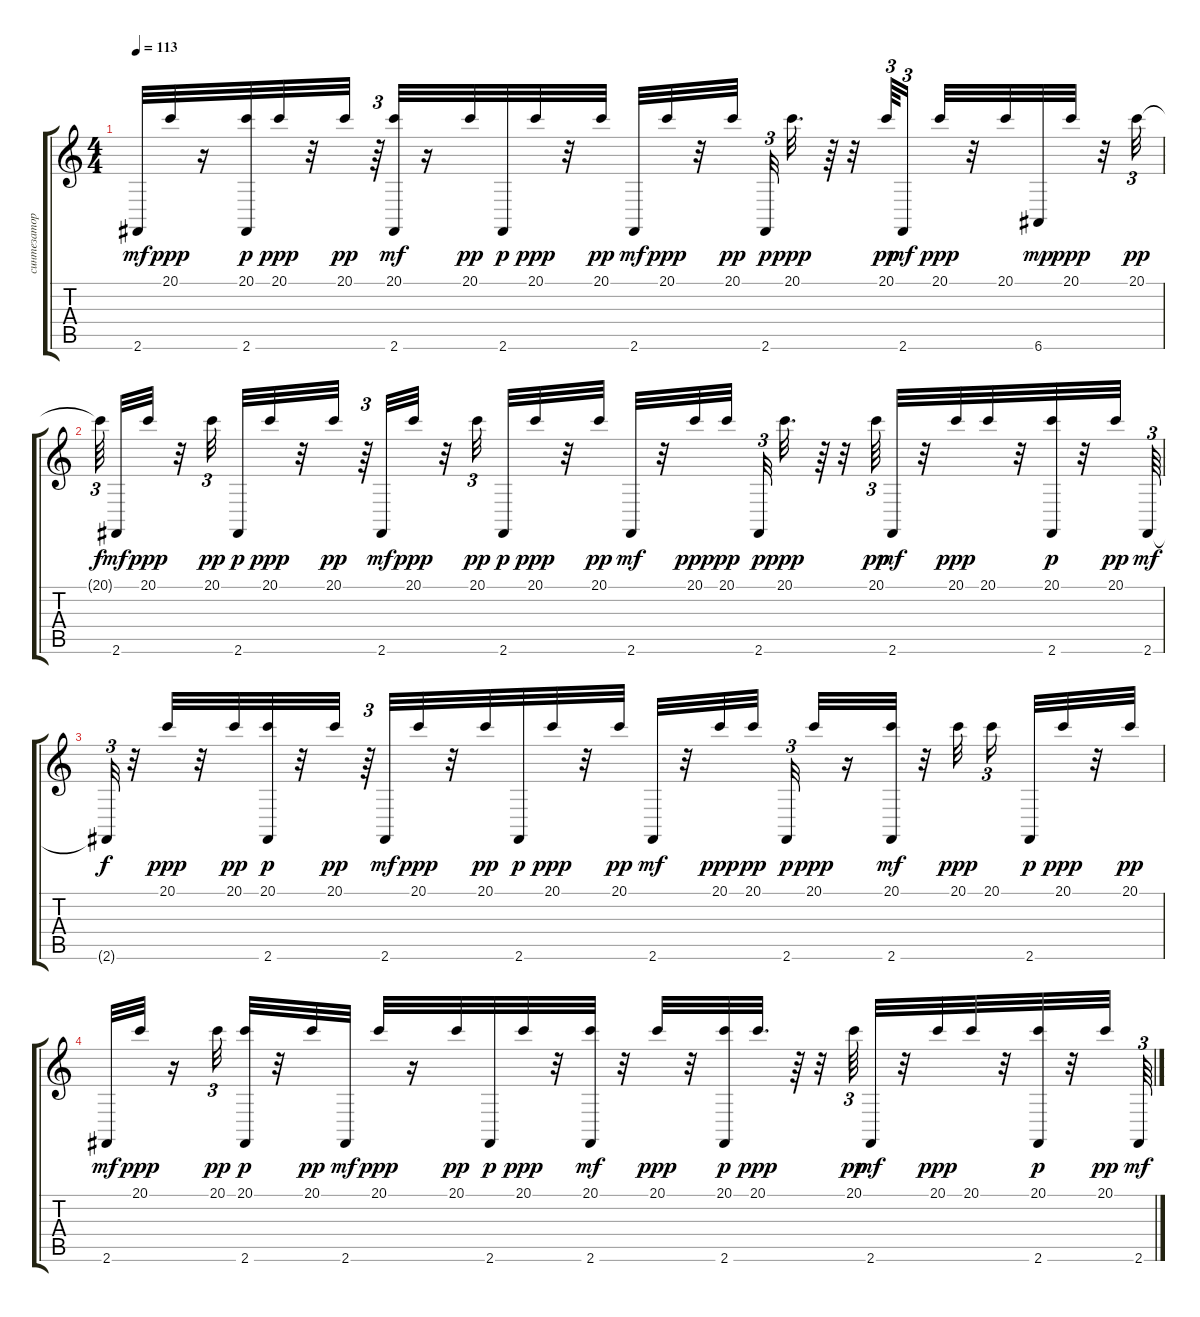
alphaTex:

\track ("синтезатор" "синтезатор") {instrument acousticgrandpiano}
\staff {score tabs}
\tuning (E4 B3 G3 D3 A2 E2) {hide}
\ts (4 4)
\tempo 113
\clef g2
\ks c
2.6.32{dy mf} 20.1.32{dy ppp} r.16 (20.1 2.6).32{dy p} 20.1.32{dy ppp} r.32 20.1.32{dy pp} r.64{tu (3 2)} (20.1 2.6).32{dy mf} r.16 20.1.32{dy pp} 2.6.32{dy p} 20.1.32{dy ppp} r.32 20.1.32{dy pp} 2.6.32{dy mf} 20.1.32{dy ppp} r.32 20.1.32{dy pp beam splitsecondary} 2.6.32{tu (3 2) dy p} 20.1.32{d dy ppp} r.64 r.32 20.1.64{tu (3 2) dy pp} 2.6.16{tu (3 2) dy mf beam splitsecondary} 20.1.32{dy ppp} r.32 20.1.32 6.6.32{dy mp} 20.1.32{dy ppp} r.32 20.1.32{tu (3 2) dy pp} |
20.1{t}.64{tu (3 2) dy f beam splitsecondary} 2.6.32{dy mf} 20.1.32{dy ppp} r.32 20.1.32{tu (3 2) dy pp beam splitsecondary} 2.6.32{dy p} 20.1.32{dy ppp} r.32 20.1.32{dy pp} r.64{tu (3 2)} 2.6.32{dy mf} 20.1.32{dy ppp} r.32 20.1.32{tu (3 2) dy pp beam splitsecondary} 2.6.32{dy p} 20.1.32{dy ppp} r.32 20.1.32{dy pp} 2.6.32{dy mf} r.32 20.1.32{dy ppp} 20.1.32{dy pp beam splitsecondary} 2.6.32{tu (3 2) dy p} 20.1.32{d dy ppp} r.64 r.32 20.1.64{tu (3 2) dy pp} 2.6.32{dy mf} r.32 20.1.32{dy ppp} 20.1.32 r.32 (20.1 2.6).32{dy p} r.32 20.1.32{dy pp} 2.6.64{tu (3 2) dy mf} |
2.6{t}.32{tu (3 2) dy f} r.32 20.1.32{dy ppp} r.32 20.1.32{dy pp} (20.1 2.6).32{dy p} r.32 20.1.32{dy pp} r.64{tu (3 2)} 2.6.32{dy mf} 20.1.32{dy ppp} r.32 20.1.32{dy pp} 2.6.32{dy p} 20.1.32{dy ppp} r.32 20.1.32{dy pp} 2.6.32{dy mf} r.32 20.1.32{dy ppp} 20.1.32{dy pp beam splitsecondary} 2.6.32{tu (3 2) dy p} 20.1.32{dy ppp} r.16 (20.1 2.6).32{dy mf} r.32 20.1.32{dy ppp beam splitsecondary} 20.1.16{tu (3 2) beam splitsecondary} 2.6.32{dy p} 20.1.32{dy ppp} r.32 20.1.32{dy pp} |
2.6.32{dy mf} 20.1.32{dy ppp} r.16 20.1.32{tu (3 2) dy pp} (20.1 2.6).32{dy p} r.32 20.1.32{dy pp} 2.6.32{dy mf} 20.1.32{dy ppp} r.16 20.1.32{dy pp} 2.6.32{dy p} 20.1.32{dy ppp} r.32 (20.1 2.6).32{dy mf} r.32 20.1.32{dy ppp} r.32 (20.1 2.6).32{dy p} 20.1.32{d dy ppp} r.64 r.32 20.1.64{tu (3 2) dy pp} 2.6.32{dy mf} r.32 20.1.32{dy ppp} 20.1.32 r.32 (20.1 2.6).32{dy p} r.32 20.1.32{dy pp} 2.6.64{tu (3 2) dy mf}
